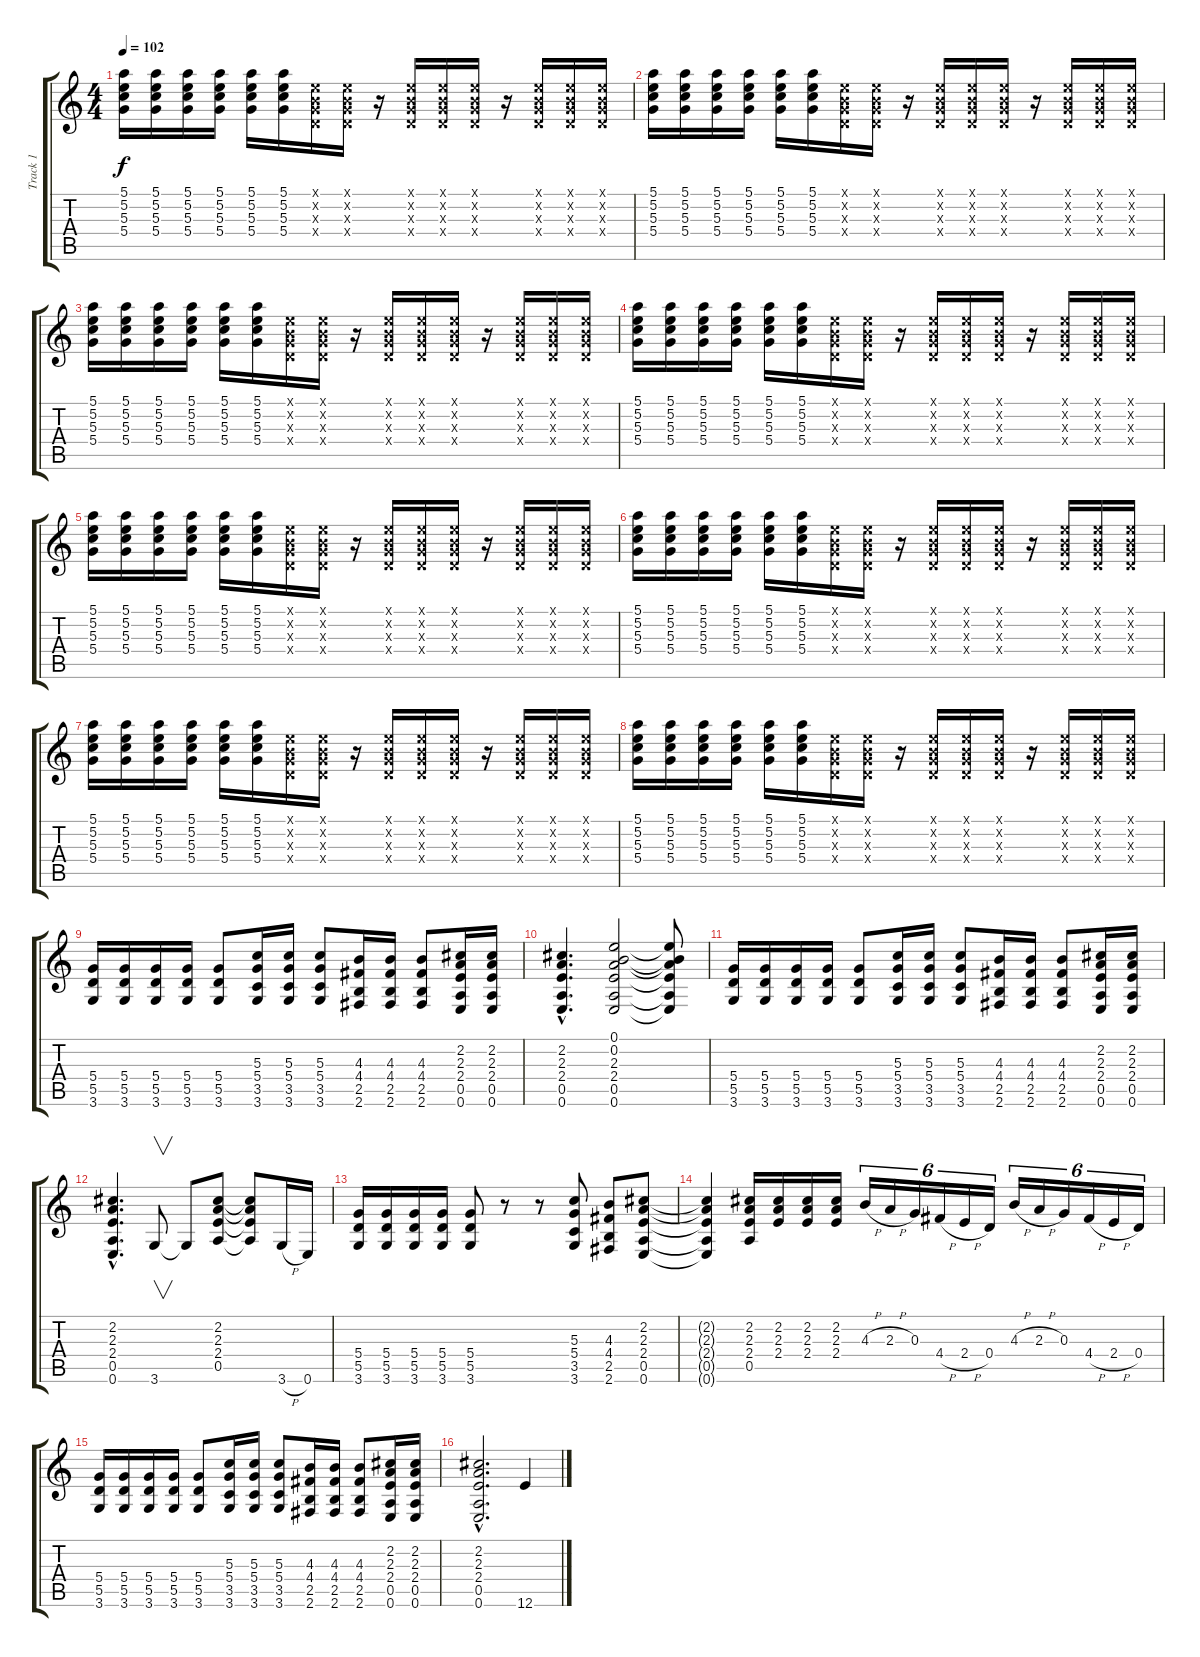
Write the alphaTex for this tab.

\track ("Track 1" "Track 1") {instrument distortionguitar}
\staff {score tabs}
\tuning (E4 B3 G3 D3 A2 E2) {hide}
\ts (4 4)
\tempo 102
\clef g2
\ks c
(5.1 5.2 5.3 5.4).16{dy f} (5.1 5.2 5.3 5.4).16 (5.1 5.2 5.3 5.4).16 (5.1 5.2 5.3 5.4).16 (5.1 5.2 5.3 5.4).16 (5.1 5.2 5.3 5.4).16 (0.1{x} 0.2{x} 0.3{x} 0.4{x}).16 (0.1{x} 0.2{x} 0.3{x} 0.4{x}).16 r.16 (0.1{x} 0.2{x} 0.3{x} 0.4{x}).16 (0.1{x} 0.2{x} 0.3{x} 0.4{x}).16 (0.1{x} 0.2{x} 0.3{x} 0.4{x}).16 r.16 (0.1{x} 0.2{x} 0.3{x} 0.4{x}).16 (0.1{x} 0.2{x} 0.3{x} 0.4{x}).16 (0.1{x} 0.2{x} 0.3{x} 0.4{x}).16 |
(5.1 5.2 5.3 5.4).16 (5.1 5.2 5.3 5.4).16 (5.1 5.2 5.3 5.4).16 (5.1 5.2 5.3 5.4).16 (5.1 5.2 5.3 5.4).16 (5.1 5.2 5.3 5.4).16 (0.1{x} 0.2{x} 0.3{x} 0.4{x}).16 (0.1{x} 0.2{x} 0.3{x} 0.4{x}).16 r.16 (0.1{x} 0.2{x} 0.3{x} 0.4{x}).16 (0.1{x} 0.2{x} 0.3{x} 0.4{x}).16 (0.1{x} 0.2{x} 0.3{x} 0.4{x}).16 r.16 (0.1{x} 0.2{x} 0.3{x} 0.4{x}).16 (0.1{x} 0.2{x} 0.3{x} 0.4{x}).16 (0.1{x} 0.2{x} 0.3{x} 0.4{x}).16 |
(5.1 5.2 5.3 5.4).16 (5.1 5.2 5.3 5.4).16 (5.1 5.2 5.3 5.4).16 (5.1 5.2 5.3 5.4).16 (5.1 5.2 5.3 5.4).16 (5.1 5.2 5.3 5.4).16 (0.1{x} 0.2{x} 0.3{x} 0.4{x}).16 (0.1{x} 0.2{x} 0.3{x} 0.4{x}).16 r.16 (0.1{x} 0.2{x} 0.3{x} 0.4{x}).16 (0.1{x} 0.2{x} 0.3{x} 0.4{x}).16 (0.1{x} 0.2{x} 0.3{x} 0.4{x}).16 r.16 (0.1{x} 0.2{x} 0.3{x} 0.4{x}).16 (0.1{x} 0.2{x} 0.3{x} 0.4{x}).16 (0.1{x} 0.2{x} 0.3{x} 0.4{x}).16 |
(5.1 5.2 5.3 5.4).16 (5.1 5.2 5.3 5.4).16 (5.1 5.2 5.3 5.4).16 (5.1 5.2 5.3 5.4).16 (5.1 5.2 5.3 5.4).16 (5.1 5.2 5.3 5.4).16 (0.1{x} 0.2{x} 0.3{x} 0.4{x}).16 (0.1{x} 0.2{x} 0.3{x} 0.4{x}).16 r.16 (0.1{x} 0.2{x} 0.3{x} 0.4{x}).16 (0.1{x} 0.2{x} 0.3{x} 0.4{x}).16 (0.1{x} 0.2{x} 0.3{x} 0.4{x}).16 r.16 (0.1{x} 0.2{x} 0.3{x} 0.4{x}).16 (0.1{x} 0.2{x} 0.3{x} 0.4{x}).16 (0.1{x} 0.2{x} 0.3{x} 0.4{x}).16 |
(5.1 5.2 5.3 5.4).16 (5.1 5.2 5.3 5.4).16 (5.1 5.2 5.3 5.4).16 (5.1 5.2 5.3 5.4).16 (5.1 5.2 5.3 5.4).16 (5.1 5.2 5.3 5.4).16 (0.1{x} 0.2{x} 0.3{x} 0.4{x}).16 (0.1{x} 0.2{x} 0.3{x} 0.4{x}).16 r.16 (0.1{x} 0.2{x} 0.3{x} 0.4{x}).16 (0.1{x} 0.2{x} 0.3{x} 0.4{x}).16 (0.1{x} 0.2{x} 0.3{x} 0.4{x}).16 r.16 (0.1{x} 0.2{x} 0.3{x} 0.4{x}).16 (0.1{x} 0.2{x} 0.3{x} 0.4{x}).16 (0.1{x} 0.2{x} 0.3{x} 0.4{x}).16 |
(5.1 5.2 5.3 5.4).16 (5.1 5.2 5.3 5.4).16 (5.1 5.2 5.3 5.4).16 (5.1 5.2 5.3 5.4).16 (5.1 5.2 5.3 5.4).16 (5.1 5.2 5.3 5.4).16 (0.1{x} 0.2{x} 0.3{x} 0.4{x}).16 (0.1{x} 0.2{x} 0.3{x} 0.4{x}).16 r.16 (0.1{x} 0.2{x} 0.3{x} 0.4{x}).16 (0.1{x} 0.2{x} 0.3{x} 0.4{x}).16 (0.1{x} 0.2{x} 0.3{x} 0.4{x}).16 r.16 (0.1{x} 0.2{x} 0.3{x} 0.4{x}).16 (0.1{x} 0.2{x} 0.3{x} 0.4{x}).16 (0.1{x} 0.2{x} 0.3{x} 0.4{x}).16 |
(5.1 5.2 5.3 5.4).16 (5.1 5.2 5.3 5.4).16 (5.1 5.2 5.3 5.4).16 (5.1 5.2 5.3 5.4).16 (5.1 5.2 5.3 5.4).16 (5.1 5.2 5.3 5.4).16 (0.1{x} 0.2{x} 0.3{x} 0.4{x}).16 (0.1{x} 0.2{x} 0.3{x} 0.4{x}).16 r.16 (0.1{x} 0.2{x} 0.3{x} 0.4{x}).16 (0.1{x} 0.2{x} 0.3{x} 0.4{x}).16 (0.1{x} 0.2{x} 0.3{x} 0.4{x}).16 r.16 (0.1{x} 0.2{x} 0.3{x} 0.4{x}).16 (0.1{x} 0.2{x} 0.3{x} 0.4{x}).16 (0.1{x} 0.2{x} 0.3{x} 0.4{x}).16 |
(5.1 5.2 5.3 5.4).16 (5.1 5.2 5.3 5.4).16 (5.1 5.2 5.3 5.4).16 (5.1 5.2 5.3 5.4).16 (5.1 5.2 5.3 5.4).16 (5.1 5.2 5.3 5.4).16 (0.1{x} 0.2{x} 0.3{x} 0.4{x}).16 (0.1{x} 0.2{x} 0.3{x} 0.4{x}).16 r.16 (0.1{x} 0.2{x} 0.3{x} 0.4{x}).16 (0.1{x} 0.2{x} 0.3{x} 0.4{x}).16 (0.1{x} 0.2{x} 0.3{x} 0.4{x}).16 r.16 (0.1{x} 0.2{x} 0.3{x} 0.4{x}).16 (0.1{x} 0.2{x} 0.3{x} 0.4{x}).16 (0.1{x} 0.2{x} 0.3{x} 0.4{x}).16 |
(5.4 5.5 3.6).16 (5.4 5.5 3.6).16 (5.4 5.5 3.6).16 (5.4 5.5 3.6).16 (5.4 5.5 3.6).8 (5.3 5.4 3.5 3.6).16 (5.3 5.4 3.5 3.6).16 (5.3 5.4 3.5 3.6).8 (4.3 4.4 2.5 2.6).16 (4.3 4.4 2.5 2.6).16 (4.3 4.4 2.5 2.6).8 (2.2 2.3 2.4 0.5 0.6).16 (2.2 2.3 2.4 0.5 0.6).16 |
(2.2{hac} 2.3{hac} 2.4{hac} 0.5{hac} 0.6{hac}).4{d} (0.1 0.2 2.3 2.4 0.5 0.6).2 (0.1{t} 0.2{t} 2.3{t} 2.4{t} 0.5{t} 0.6{t}).8 |
(5.4 5.5 3.6).16 (5.4 5.5 3.6).16 (5.4 5.5 3.6).16 (5.4 5.5 3.6).16 (5.4 5.5 3.6).8 (5.3 5.4 3.5 3.6).16 (5.3 5.4 3.5 3.6).16 (5.3 5.4 3.5 3.6).8 (4.3 4.4 2.5 2.6).16 (4.3 4.4 2.5 2.6).16 (4.3 4.4 2.5 2.6).8 (2.2 2.3 2.4 0.5 0.6).16 (2.2 2.3 2.4 0.5 0.6).16 |
(2.2{hac} 2.3{hac} 2.4{hac} 0.5{hac} 0.6{hac}).4{d} 3.6.8{v} 3.6{t}.8 (2.2 2.3 2.4 0.5).8 (2.2{t} 2.3{t} 2.4{t} 0.5{t}).8 3.6{h}.16 0.6.16 |
(5.4 5.5 3.6).16 (5.4 5.5 3.6).16 (5.4 5.5 3.6).16 (5.4 5.5 3.6).16 (5.4 5.5 3.6).8 r.8 r.8 (5.3 5.4 3.5 3.6).8 (4.3 4.4 2.5 2.6).8 (2.2 2.3 2.4 0.5 0.6).8 |
(2.2{t} 2.3{t} 2.4{t} 0.5{t} 0.6{t}).4 (2.2 2.3 2.4 0.5).16 (2.2 2.3 2.4).16 (2.2 2.3 2.4).16 (2.2 2.3 2.4).16 4.3{h}.16{tu (6 4)} 2.3{h}.16{tu (6 4)} 0.3.16{tu (6 4)} 4.4{h}.16{tu (6 4)} 2.4{h}.16{tu (6 4)} 0.4.16{tu (6 4)} 4.3{h}.16{tu (6 4)} 2.3{h}.16{tu (6 4)} 0.3.16{tu (6 4)} 4.4{h}.16{tu (6 4)} 2.4{h}.16{tu (6 4)} 0.4.16{tu (6 4)} |
(5.4 5.5 3.6).16 (5.4 5.5 3.6).16 (5.4 5.5 3.6).16 (5.4 5.5 3.6).16 (5.4 5.5 3.6).8 (5.3 5.4 3.5 3.6).16 (5.3 5.4 3.5 3.6).16 (5.3 5.4 3.5 3.6).8 (4.3 4.4 2.5 2.6).16 (4.3 4.4 2.5 2.6).16 (4.3 4.4 2.5 2.6).8 (2.2 2.3 2.4 0.5 0.6).16 (2.2 2.3 2.4 0.5 0.6).16 |
(2.2{hac} 2.3{hac} 2.4{hac} 0.5{hac} 0.6{hac}).2{d} 12.6{ss}.4
